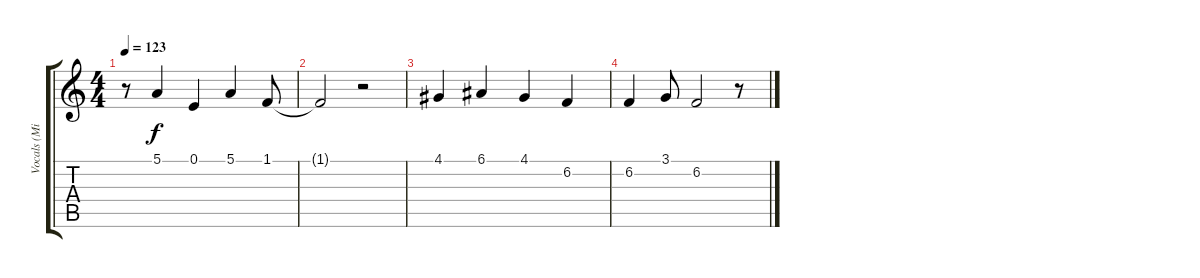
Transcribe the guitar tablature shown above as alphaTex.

\track ("Vocals (Michelle)" "Vocals (Mi") {instrument lead6voice}
\staff {score tabs}
\tuning (E4 B3 G3 D3 A2 E2) {hide}
\ts (4 4)
\tempo 123
\clef g2
\ks c
r.8{dy f} 5.1.4 0.1.4 5.1.4 1.1.8 |
1.1{t}.2 r.2 |
4.1.4 6.1.4 4.1.4 6.2.4 |
6.2.4 3.1.8 6.2.2 r.8
